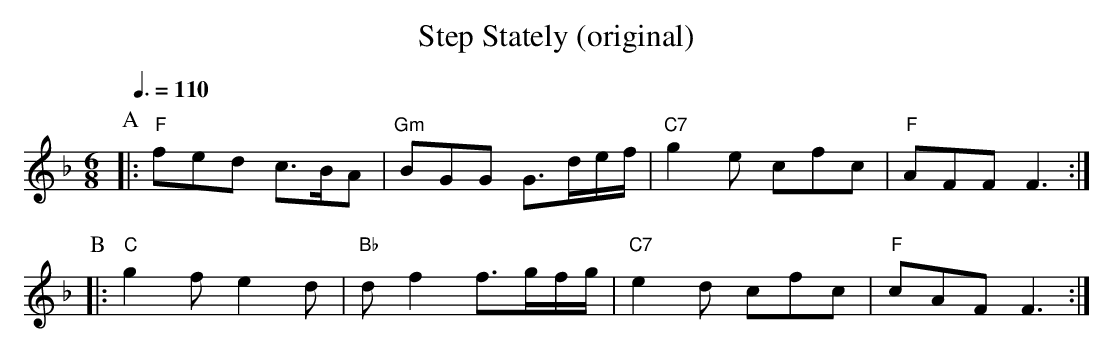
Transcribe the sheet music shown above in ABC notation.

X:1
T:Step Stately (original)
M:6/8
L:1/8
Q:3/8=110
K:F
P:A
|: "F"fed c>BA | "Gm"BGG G>de/f/ | "C7"g2e cfc | "F"AFF F3 :|
P:B
|: "C"g2f e2d | "Bb"df2 f>gf/g/ | "C7"e2d cfc | "F"cAF F3 :|
